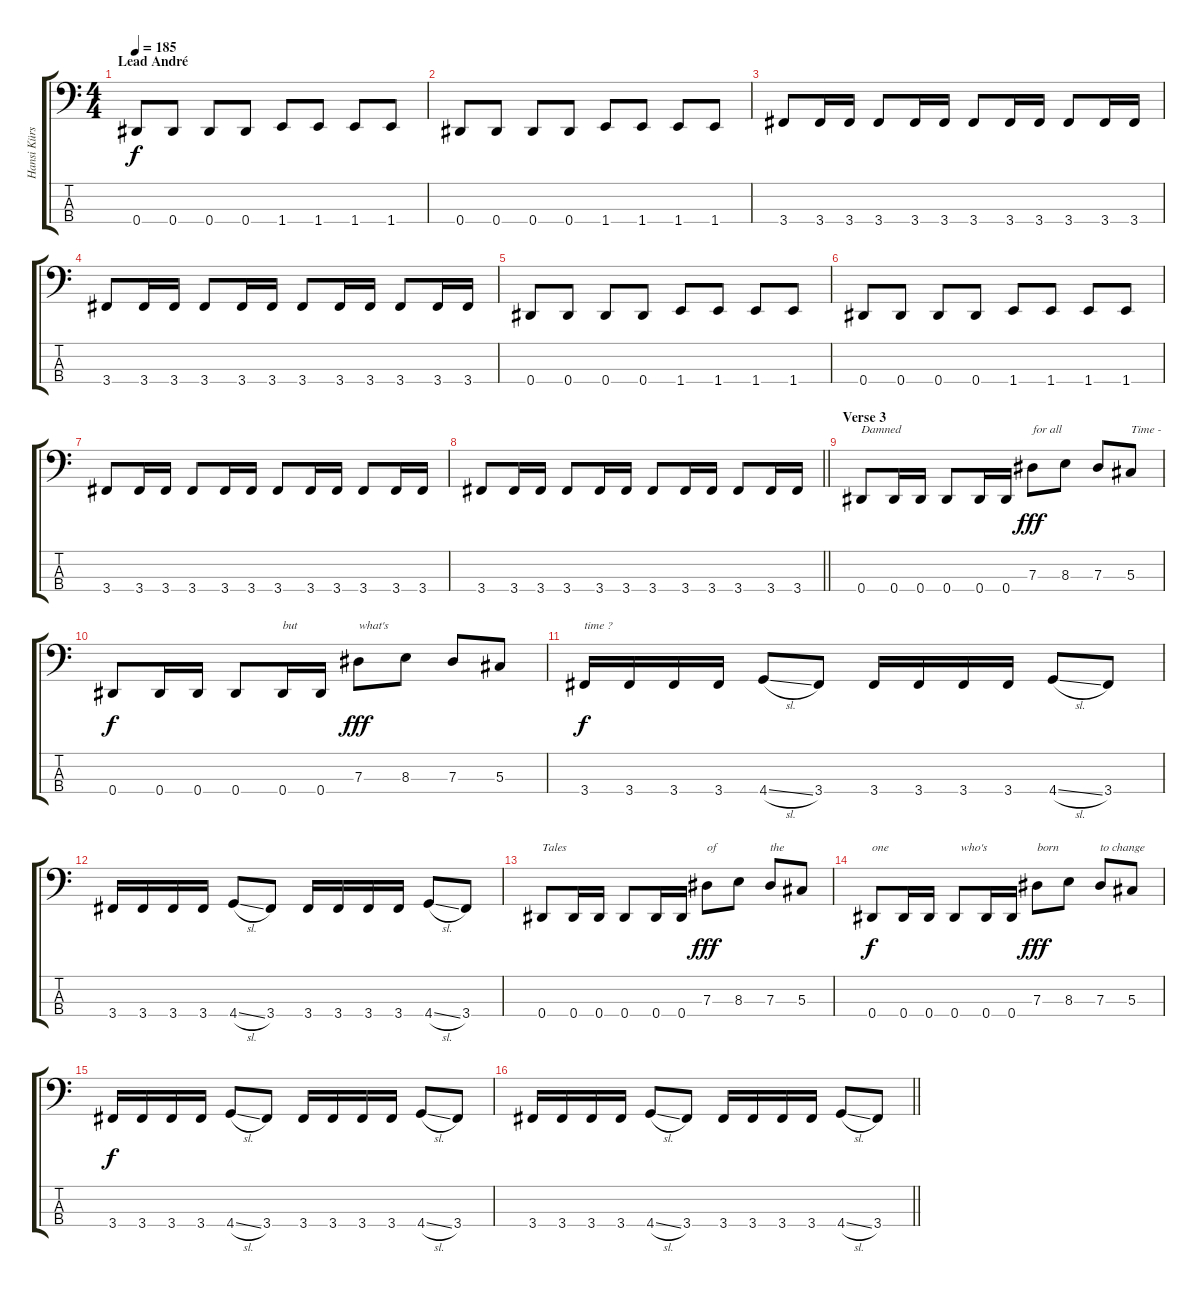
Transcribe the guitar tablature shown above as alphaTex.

\track ("Hansi Kürsch" "Hansi Kürs") {instrument electricbasspick}
\staff {score tabs}
\tuning (Gb2 Db2 Ab1 Eb1) {hide}
\ts (4 4)
\section ("" "Lead André")
\tempo 185
\clef f4
\ks c
0.4.8{dy f} 0.4.8 0.4.8 0.4.8 1.4.8 1.4.8 1.4.8 1.4.8 |
0.4.8 0.4.8 0.4.8 0.4.8 1.4.8 1.4.8 1.4.8 1.4.8 |
3.4.8 3.4.16 3.4.16 3.4.8 3.4.16 3.4.16 3.4.8 3.4.16 3.4.16 3.4.8 3.4.16 3.4.16 |
3.4.8 3.4.16 3.4.16 3.4.8 3.4.16 3.4.16 3.4.8 3.4.16 3.4.16 3.4.8 3.4.16 3.4.16 |
0.4.8 0.4.8 0.4.8 0.4.8 1.4.8 1.4.8 1.4.8 1.4.8 |
0.4.8 0.4.8 0.4.8 0.4.8 1.4.8 1.4.8 1.4.8 1.4.8 |
3.4.8 3.4.16 3.4.16 3.4.8 3.4.16 3.4.16 3.4.8 3.4.16 3.4.16 3.4.8 3.4.16 3.4.16 |
\barLineRight lightlight
3.4.8 3.4.16 3.4.16 3.4.8 3.4.16 3.4.16 3.4.8 3.4.16 3.4.16 3.4.8 3.4.16 3.4.16 |
\section ("" "Verse 3")
0.4.8{txt "Damned "} 0.4.16 0.4.16 0.4.8 0.4.16 0.4.16 7.3.8{txt "for all " dy fff} 8.3.8 7.3.8 5.3.8{txt "Time - "} |
0.4.8{dy f} 0.4.16 0.4.16 0.4.8 0.4.16{txt "but"} 0.4.16 7.3.8{txt "what's " dy fff} 8.3.8 7.3.8 5.3.8 |
3.4.16{txt "time ?" dy f} 3.4.16 3.4.16 3.4.16 4.4{sl}.8 3.4.8 3.4.16 3.4.16 3.4.16 3.4.16 4.4{sl}.8 3.4.8 |
3.4.16 3.4.16 3.4.16 3.4.16 4.4{sl}.8 3.4.8 3.4.16 3.4.16 3.4.16 3.4.16 4.4{sl}.8 3.4.8 |
0.4.8{txt "Tales "} 0.4.16 0.4.16 0.4.8 0.4.16 0.4.16 7.3.8{txt "of " dy fff} 8.3.8 7.3.8{txt "the "} 5.3.8 |
0.4.8{txt "one" dy f} 0.4.16 0.4.16 0.4.8{txt "  who's "} 0.4.16 0.4.16 7.3.8{txt "born " dy fff} 8.3.8 7.3.8{txt "to change"} 5.3.8 |
3.4.16{dy f} 3.4.16 3.4.16 3.4.16 4.4{sl}.8 3.4.8 3.4.16 3.4.16 3.4.16 3.4.16 4.4{sl}.8 3.4.8 |
\barLineRight lightlight
3.4.16 3.4.16 3.4.16 3.4.16 4.4{sl}.8 3.4.8 3.4.16 3.4.16 3.4.16 3.4.16 4.4{sl}.8 3.4.8
